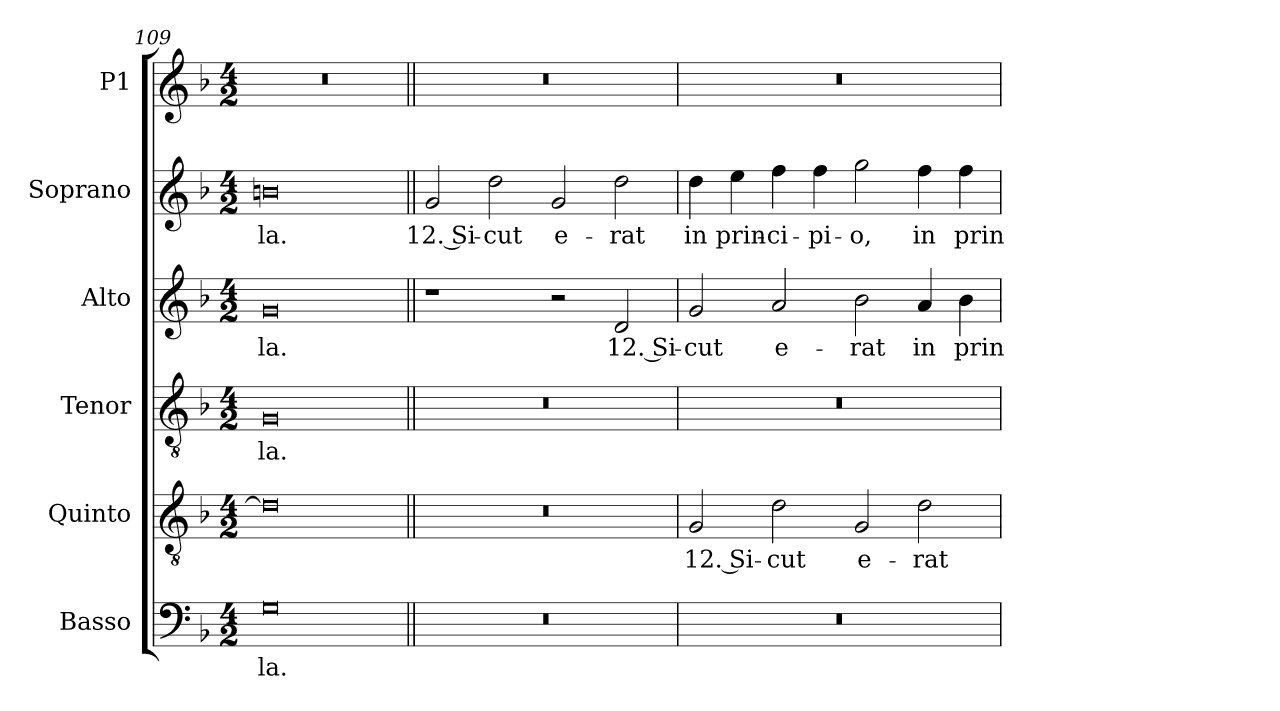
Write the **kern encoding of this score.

**kern	**text	**kern	**text	**kern	**text	**kern	**text	**kern	**text	**kern
*part6	*part6	*part5	*part5	*part4	*part4	*part3	*part3	*part2	*part2	*part1
*staff6	*staff6	*staff5	*staff5	*staff4	*staff4	*staff3	*staff3	*staff2	*staff2	*staff1
*I"Basso	*	*I"Quinto	*	*I"Tenor	*	*I"Alto	*	*I"Soprano	*	*I"P1
*I'B.	*	*I'Q.	*	*I'T.	*	*I'A.	*	*I'S.	*	*
*clefF4	*	*clefGv2	*	*clefGv2	*	*clefG2	*	*clefG2	*	*clefG2
*	*	*ITrd7c12	*	*ITrd7c12	*	*	*	*	*	*
*k[b-]	*	*k[b-]	*	*k[b-]	*	*k[b-]	*	*k[b-]	*	*k[b-]
*F:	*	*F:	*	*F:	*	*F:	*	*F:	*	*F:
*M4/2	*	*M4/2	*	*M4/2	*	*M4/2	*	*M4/2	*	*M4/2
=109	=109	=109	=109	=109	=109	=109	=109	=109	=109	=109
!	!LO:LY:b:color=#000000	!	!	!	!	!	!	!	!	!
!	!	!	!	!	!LO:LY:b:color=#000000	!	!	!	!	!
!	!	!	!	!	!	!	!LO:LY:b:color=#000000	!	!	!
!	!	!	!	!	!	!	!	!	!LO:LY:b:color=#000000	!LO:N:vis=1
0Gi	-la.	0Di]	.	0GGi	-la.	0gi	-la.	0bni	-la.	0r
!!LO:PB:g=z
=110||	=110||	=110||	=110||	=110||	=110||	=110||	=110||	=110||	=110||	=110||
!LO:N:vis=1	!	!LO:N:vis=1	!	!LO:N:vis=1	!	!	!	!	!	!
!	!	!	!	!	!	!	!	!	!LO:LY:b:color=#000000	!LO:N:vis=1
0r	.	0r	.	0r	.	1r	.	2gi/	12. Si-	0r
!	!	!	!	!	!	!	!	!	!LO:LY:b:color=#000000	!
.	.	.	.	.	.	.	.	2ddi\	-cut	.
!	!	!	!	!	!	!	!	!	!LO:LY:b:color=#000000	!
.	.	.	.	.	.	2r	.	2gi/	e-	.
!	!	!	!	!	!	!	!LO:LY:b:color=#000000	!	!	!
!	!	!	!	!	!	!	!	!	!LO:LY:b:color=#000000	!
.	.	.	.	.	.	2di/	12. Si-	2ddi\	-rat	.
=111	=111	=111	=111	=111	=111	=111	=111	=111	=111	=111
!LO:N:vis=1	!	!	!	!	!	!	!	!	!	!
!	!	!	!LO:LY:b:color=#000000	!LO:N:vis=1	!	!	!	!	!	!
!	!	!	!	!	!	!	!LO:LY:b:color=#000000	!	!	!
!	!	!	!	!	!	!	!	!	!LO:LY:b:color=#000000	!LO:N:vis=1
0r	.	2GGi/	12. Si-	0r	.	2gi/	-cut	4ddi\	in	0r
!	!	!	!	!	!	!	!	!	!LO:LY:b:color=#000000	!
.	.	.	.	.	.	.	.	4eei\	prin-	.
!	!	!	!LO:LY:b:color=#000000	!	!	!	!	!	!	!
!	!	!	!	!	!	!	!LO:LY:b:color=#000000	!	!	!
!	!	!	!	!	!	!	!	!	!LO:LY:b:color=#000000	!
.	.	2Di\	-cut	.	.	2ai/	e-	4ffi\	-ci-	.
!	!	!	!	!	!	!	!	!	!LO:LY:b:color=#000000	!
.	.	.	.	.	.	.	.	4ffi\	-pi-	.
!	!	!	!LO:LY:b:color=#000000	!	!	!	!	!	!	!
!	!	!	!	!	!	!	!LO:LY:b:color=#000000	!	!	!
!	!	!	!	!	!	!	!	!	!LO:LY:b:color=#000000	!
.	.	2GGi/	e-	.	.	2b-i\	-rat	2ggi\	-o,	.
!	!	!	!LO:LY:b:color=#000000	!	!	!	!	!	!	!
!	!	!	!	!	!	!	!LO:LY:b:color=#000000	!	!	!
!	!	!	!	!	!	!	!	!	!LO:LY:b:color=#000000	!
.	.	2Di\	-rat	.	.	4ai/	in	4ffi\	in	.
!	!	!	!	!	!	!	!LO:LY:b:color=#000000	!	!	!
!	!	!	!	!	!	!	!	!	!LO:LY:b:color=#000000	!
.	.	.	.	.	.	4b-i\	prin-	4ffi\	prin-	.
=	=	=	=	=	=	=	=	=	=	=
*-	*-	*-	*-	*-	*-	*-	*-	*-	*-	*-
